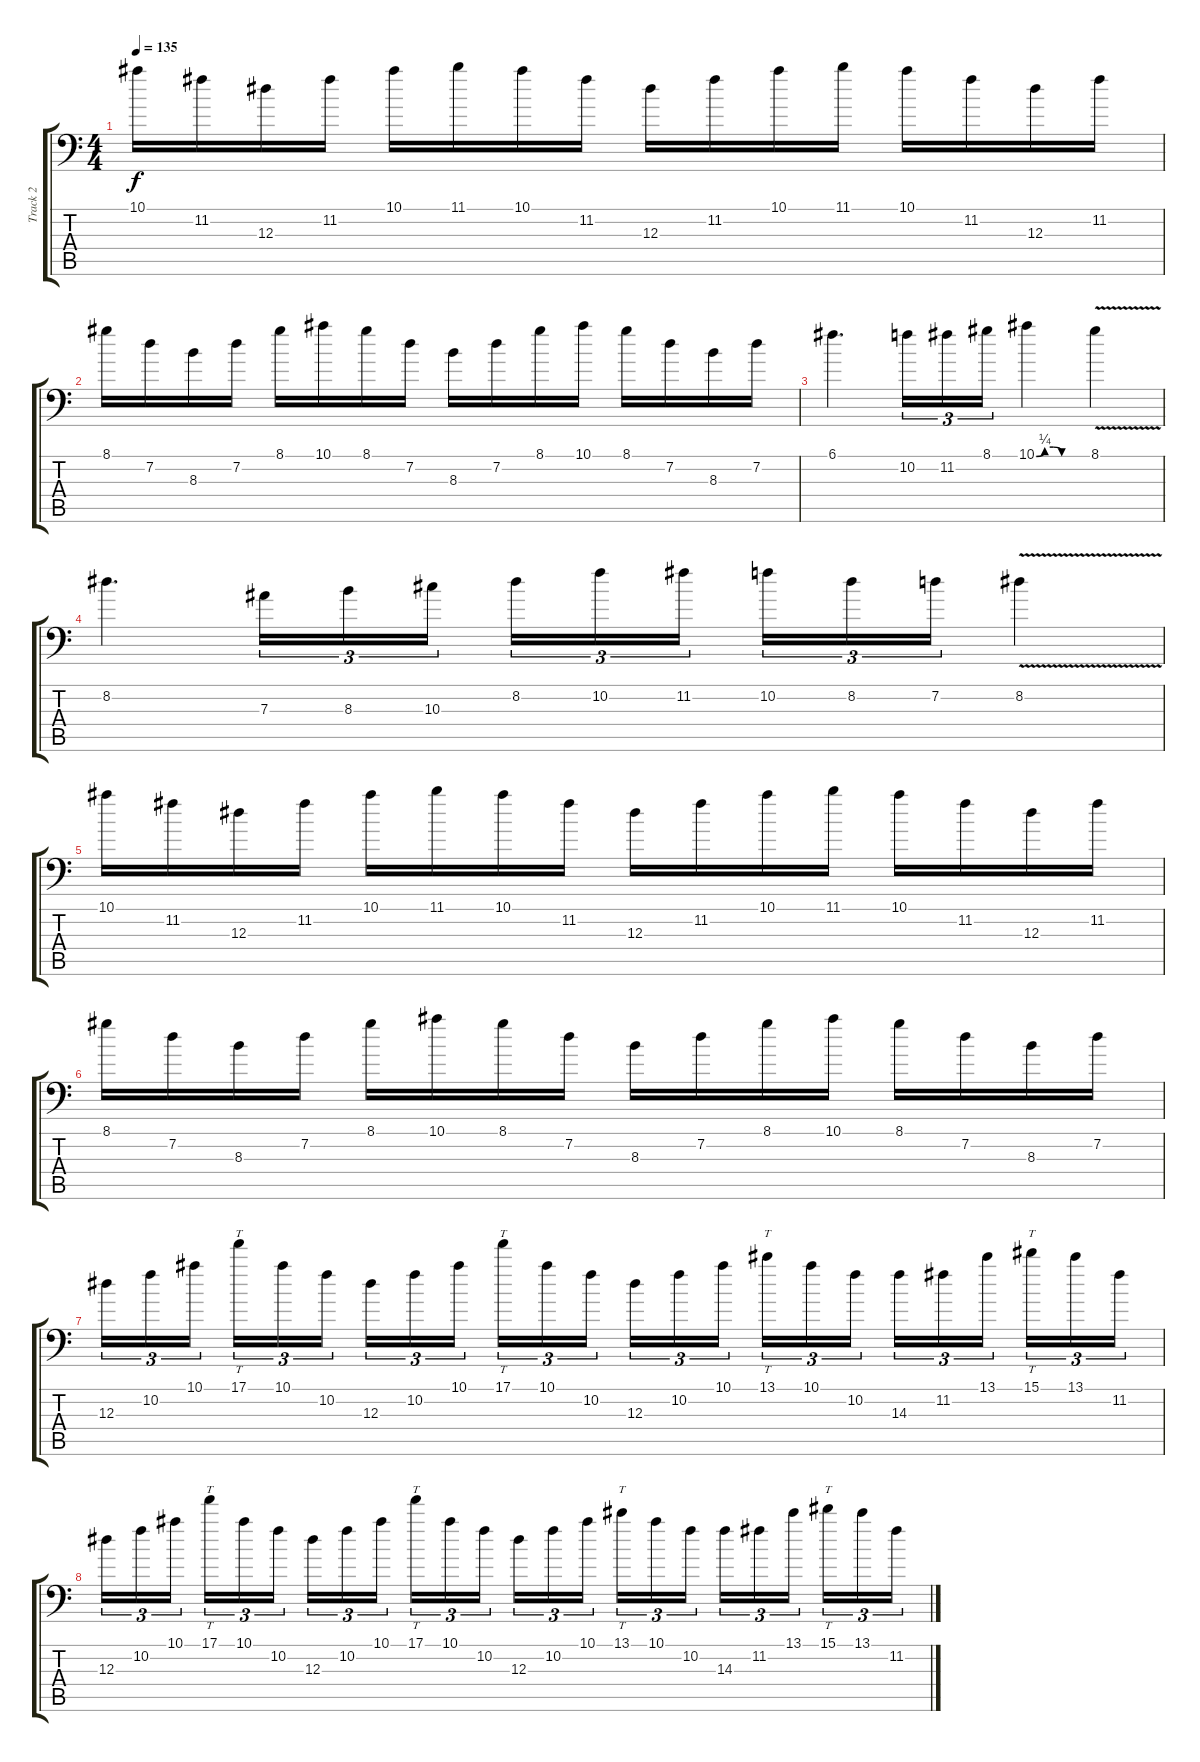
\track ("Track 2" "Track 2") {instrument distortionguitar}
\staff {score tabs}
\tuning (C4 G3 Eb3 Bb2 F2 Bb1) {hide}
\ts (4 4)
\tempo 135
\clef f4
\ks c
10.1.16{dy f} 11.2.16 12.3.16 11.2.16 10.1.16 11.1.16 10.1.16 11.2.16 12.3.16 11.2.16 10.1.16 11.1.16 10.1.16 11.2.16 12.3.16 11.2.16 |
8.1.16 7.2.16 8.3.16 7.2.16 8.1.16 10.1.16 8.1.16 7.2.16 8.3.16 7.2.16 8.1.16 10.1.16 8.1.16 7.2.16 8.3.16 7.2.16 |
6.1.4{d} 10.2.16{tu (3 2)} 11.2.16{tu (3 2)} 8.1.16{tu (3 2)} 10.1{be (custom 0 0 10 1 20 1 30 0 60 0)}.4 8.1{v}.4 |
8.2.4{d} 7.3.16{tu (3 2)} 8.3.16{tu (3 2)} 10.3.16{tu (3 2)} 8.2.16{tu (3 2)} 10.2.16{tu (3 2)} 11.2.16{tu (3 2) beam splitsecondary} 10.2.16{tu (3 2)} 8.2.16{tu (3 2)} 7.2.16{tu (3 2)} 8.2{v}.4 |
10.1.16 11.2.16 12.3.16 11.2.16 10.1.16 11.1.16 10.1.16 11.2.16 12.3.16 11.2.16 10.1.16 11.1.16 10.1.16 11.2.16 12.3.16 11.2.16 |
8.1.16 7.2.16 8.3.16 7.2.16 8.1.16 10.1.16 8.1.16 7.2.16 8.3.16 7.2.16 8.1.16 10.1.16 8.1.16 7.2.16 8.3.16 7.2.16 |
12.3.16{tu (3 2)} 10.2.16{tu (3 2)} 10.1.16{tu (3 2) beam splitsecondary} 17.1.16{tt tu (3 2)} 10.1.16{tu (3 2)} 10.2.16{tu (3 2)} 12.3.16{tu (3 2)} 10.2.16{tu (3 2)} 10.1.16{tu (3 2) beam splitsecondary} 17.1.16{tt tu (3 2)} 10.1.16{tu (3 2)} 10.2.16{tu (3 2)} 12.3.16{tu (3 2)} 10.2.16{tu (3 2)} 10.1.16{tu (3 2) beam splitsecondary} 13.1.16{tt tu (3 2)} 10.1.16{tu (3 2)} 10.2.16{tu (3 2)} 14.3.16{tu (3 2)} 11.2.16{tu (3 2)} 13.1.16{tu (3 2) beam splitsecondary} 15.1.16{tt tu (3 2)} 13.1.16{tu (3 2)} 11.2.16{tu (3 2)} |
12.3.16{tu (3 2)} 10.2.16{tu (3 2)} 10.1.16{tu (3 2) beam splitsecondary} 17.1.16{tt tu (3 2)} 10.1.16{tu (3 2)} 10.2.16{tu (3 2)} 12.3.16{tu (3 2)} 10.2.16{tu (3 2)} 10.1.16{tu (3 2) beam splitsecondary} 17.1.16{tt tu (3 2)} 10.1.16{tu (3 2)} 10.2.16{tu (3 2)} 12.3.16{tu (3 2)} 10.2.16{tu (3 2)} 10.1.16{tu (3 2) beam splitsecondary} 13.1.16{tt tu (3 2)} 10.1.16{tu (3 2)} 10.2.16{tu (3 2)} 14.3.16{tu (3 2)} 11.2.16{tu (3 2)} 13.1.16{tu (3 2) beam splitsecondary} 15.1.16{tt tu (3 2)} 13.1.16{tu (3 2)} 11.2.16{tu (3 2)}
